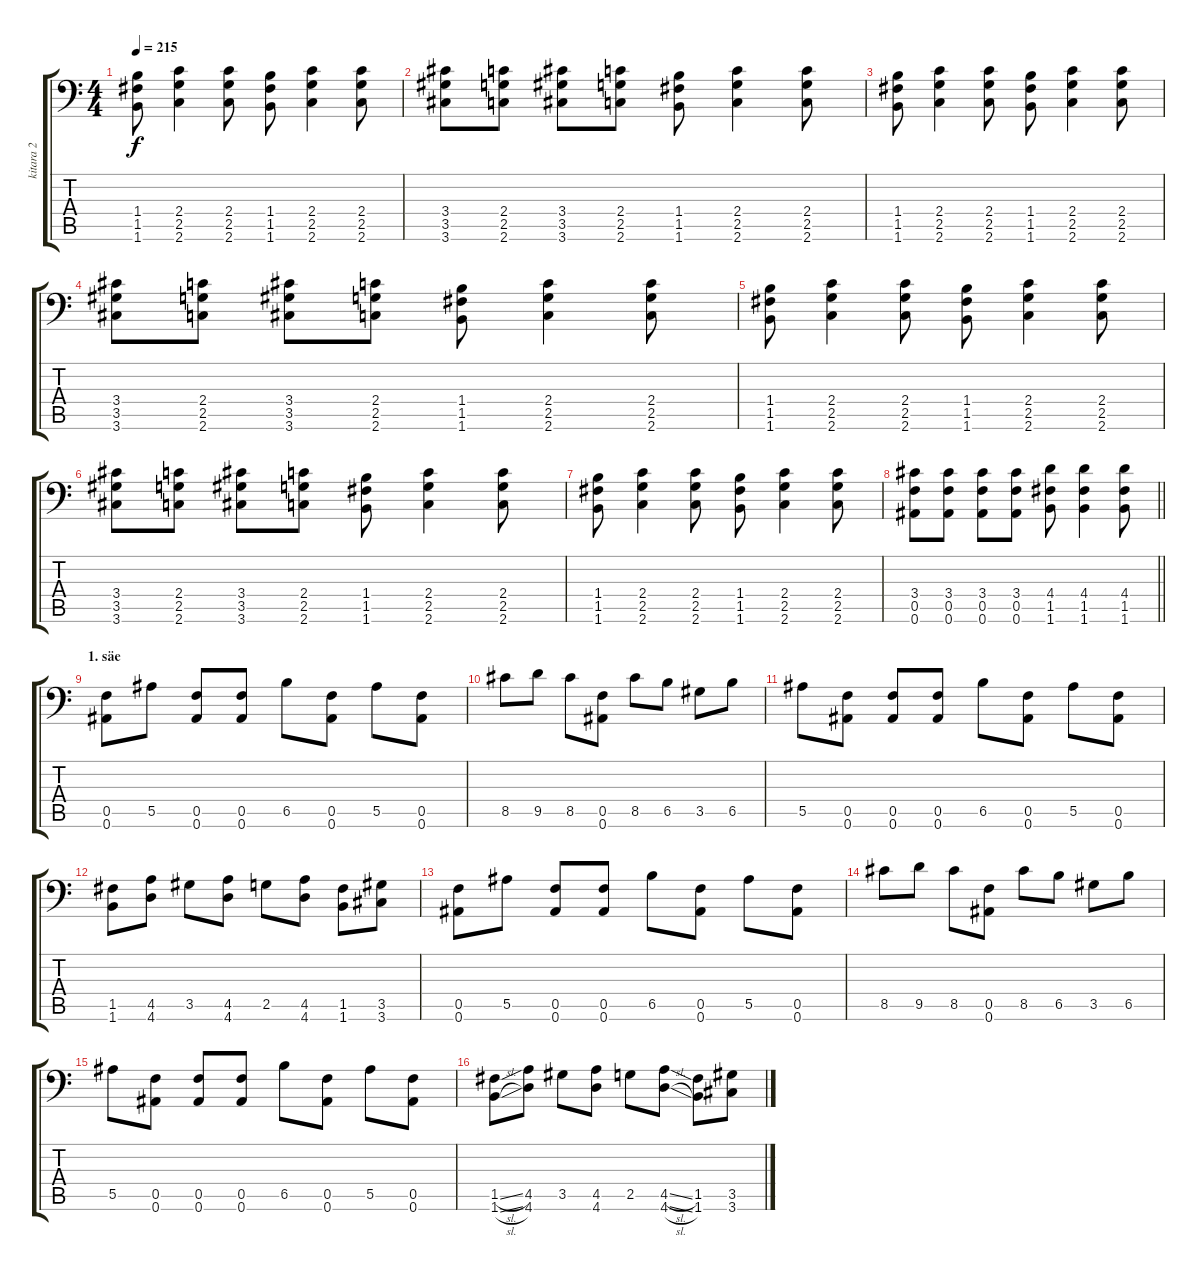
\track ("kitara 2" "kitara 2") {instrument distortionguitar}
\staff {score tabs}
\tuning (C4 G3 Eb3 Bb2 F2 Bb1) {hide}
\ts (4 4)
\tempo 215
\clef f4
\ks c
(1.4 1.5 1.6).8{dy f} (2.4 2.5 2.6).4 (2.4 2.5 2.6).8 (1.4 1.5 1.6).8 (2.4 2.5 2.6).4 (2.4 2.5 2.6).8 |
(3.4 3.5 3.6).8 (2.4 2.5 2.6).8 (3.4 3.5 3.6).8 (2.4 2.5 2.6).8 (1.4 1.5 1.6).8 (2.4 2.5 2.6).4 (2.4 2.5 2.6).8 |
(1.4 1.5 1.6).8 (2.4 2.5 2.6).4 (2.4 2.5 2.6).8 (1.4 1.5 1.6).8 (2.4 2.5 2.6).4 (2.4 2.5 2.6).8 |
(3.4 3.5 3.6).8 (2.4 2.5 2.6).8 (3.4 3.5 3.6).8 (2.4 2.5 2.6).8 (1.4 1.5 1.6).8 (2.4 2.5 2.6).4 (2.4 2.5 2.6).8 |
(1.4 1.5 1.6).8 (2.4 2.5 2.6).4 (2.4 2.5 2.6).8 (1.4 1.5 1.6).8 (2.4 2.5 2.6).4 (2.4 2.5 2.6).8 |
(3.4 3.5 3.6).8 (2.4 2.5 2.6).8 (3.4 3.5 3.6).8 (2.4 2.5 2.6).8 (1.4 1.5 1.6).8 (2.4 2.5 2.6).4 (2.4 2.5 2.6).8 |
(1.4 1.5 1.6).8 (2.4 2.5 2.6).4 (2.4 2.5 2.6).8 (1.4 1.5 1.6).8 (2.4 2.5 2.6).4 (2.4 2.5 2.6).8 |
\barLineRight lightlight
(3.4 0.5 0.6).8 (3.4 0.5 0.6).8 (3.4 0.5 0.6).8 (3.4 0.5 0.6).8 (4.4 1.5 1.6).8 (4.4 1.5 1.6).4 (4.4 1.5 1.6).8 |
\section ("" "1. säe")
(0.5 0.6).8 5.5.8 (0.5 0.6).8 (0.5 0.6).8 6.5.8 (0.5 0.6).8 5.5.8 (0.5 0.6).8 |
8.5.8 9.5.8 8.5.8 (0.5 0.6).8 8.5.8 6.5.8 3.5.8 6.5.8 |
5.5.8 (0.5 0.6).8 (0.5 0.6).8 (0.5 0.6).8 6.5.8 (0.5 0.6).8 5.5.8 (0.5 0.6).8 |
(1.5 1.6).8 (4.5 4.6).8 3.5.8 (4.5 4.6).8 2.5.8 (4.5 4.6).8 (1.5 1.6).8 (3.5 3.6).8 |
(0.5 0.6).8 5.5.8 (0.5 0.6).8 (0.5 0.6).8 6.5.8 (0.5 0.6).8 5.5.8 (0.5 0.6).8 |
8.5.8 9.5.8 8.5.8 (0.5 0.6).8 8.5.8 6.5.8 3.5.8 6.5.8 |
5.5.8 (0.5 0.6).8 (0.5 0.6).8 (0.5 0.6).8 6.5.8 (0.5 0.6).8 5.5.8 (0.5 0.6).8 |
(1.5{sl} 1.6{sl}).8 (4.5 4.6).8 3.5.8 (4.5 4.6).8 2.5.8 (4.5{sl} 4.6{sl}).8 (1.5 1.6).8 (3.5 3.6).8
